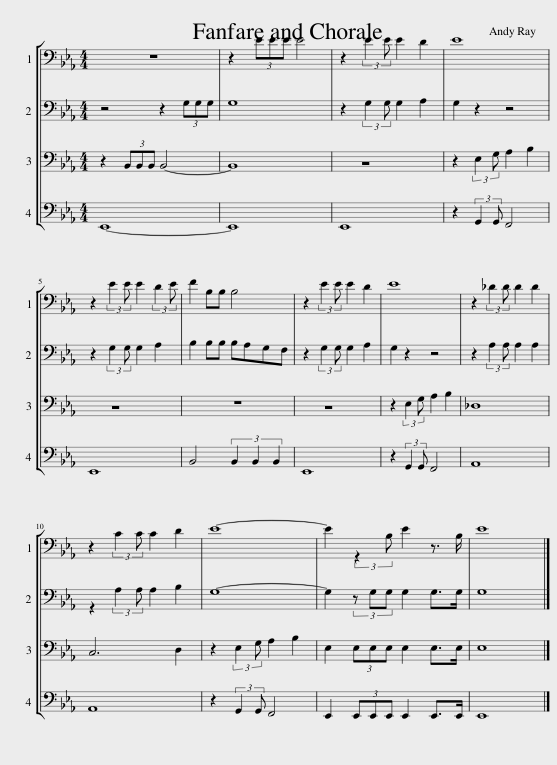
X:1
%%score [ 1 2 3 4 ]
L:1/8
M:4/4
I:linebreak $
K:Eb
V:1 bass
V:2 bass
V:3 bass
V:4 bass
V:1
 z8 | z2 (3EEE E4 | z2 (3:2:2E2 E E2 D2 | E8 |$ z2 (3:2:2E2 E E2 (3:2:2D2 E | %5
 F2 B,B, B,4 | z2 (3:2:2E2 E E2 D2 | E8 | z2 (3:2:2_D2 D D2 D2 |$ z2 (3:2:2C2 C C2 D2 | %10
 E8- | E2 (3:2:2z2 B, E2 z3/2 B,/ | E8 |] %13
V:2
 z4 z2 (3G,G,G, | G,8 | z2 (3:2:2G,2 G, G,2 A,2 | G,2 z2 z4 |$ z2 (3:2:2G,2 G, G,2 A,2 | %5
 B,2 B,B, B,A,G,F, | z2 (3:2:2G,2 G, G,2 A,2 | G,2 z2 z4 | z2 (3:2:2A,2 A, A,2 A,2 |$ z2 (3:2:2A,2 A, A,2 B,2 | %10
 G,8- | G,2 (3z G,G, G,2 G,>G, | G,8 |] %13
V:3
 z2 (3B,,B,,B,, B,,4- | B,,8 | z8 | z2 (3:2:2E,2 G, A,2 B,2 |$ z8 | %5
 z8 | z8 | z2 (3:2:2E,2 G, A,2 B,2 | _D,8 |$ C,6 D,2 | %10
 z2 (3:2:2E,2 G, A,2 B,2 | E,2 (3E,E,E, E,2 E,>E, | E,8 |] %13
V:4
 E,,8- | E,,8 | E,,8 | z2 (3:2:2G,,2 G,, F,,4 |$ E,,8 | %5
 B,,4 (3B,,2 B,,2 B,,2 | E,,8 | z2 (3:2:2G,,2 G,, F,,4 | A,,8 |$ A,,8 | %10
 z2 (3:2:2G,,2 G,, F,,4 | E,,2 (3E,,E,,E,, E,,2 E,,>E,, | E,,8 |] %13
